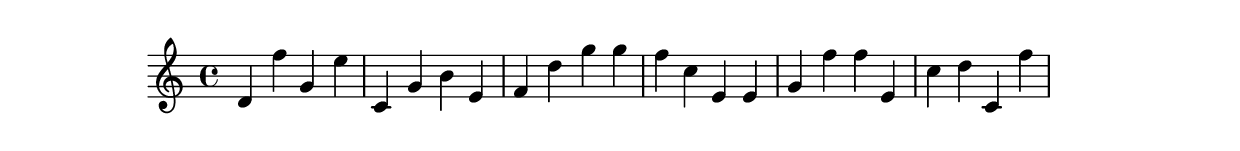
%% Do not edit this file; it is automatically
%% generated from LSR http://lsr.dsi.unimi.it
%% This file is in the public domain.
\version "2.13.10"

\header {
  lsrtags = "pitches"

%% Translation of GIT committish: 45fc8488655f9ea122d1ec6e3328892618bd6971
  texidoces = "
Este fragmento de código basado en Scheme genera
24 notas aleatorias (o tantas como se necesiten), basándose en la
hora actual (o en cualquier número pseudo-aleatorio que se
especifique en su lugar, para obtener las mismas notas aleatorias
cada vez): es decir, para obtener distintos patrones de notas,
sólo tiene que modificar este número.

"
  doctitlees = "Generación de notas aleatorias"

  texidoc = "
This Scheme-based snippet generates 24 random notes (or as many as
required), based on the current time (or any randomish number specified
instead, in order to obtain the same random notes each time): i.e., to
get different random note patterns, just change this number.

"
  doctitle = "Generating random notes"
} % begin verbatim

\score {
  {
    #(let ((random-state (seed->random-state (current-time))))
       (ly:export
        (make-sequential-music
         (map (lambda (x)
                (let ((idx (random 12 random-state)))
                  (make-event-chord
                   (list
                    (make-music 'NoteEvent
                                'duration (ly:make-duration 2 0 1 1)
                                'pitch (ly:make-pitch
                                        (quotient idx 7)
                                        (remainder idx 7)
                                        0))))))
              (make-list 24)))))
  }
}
